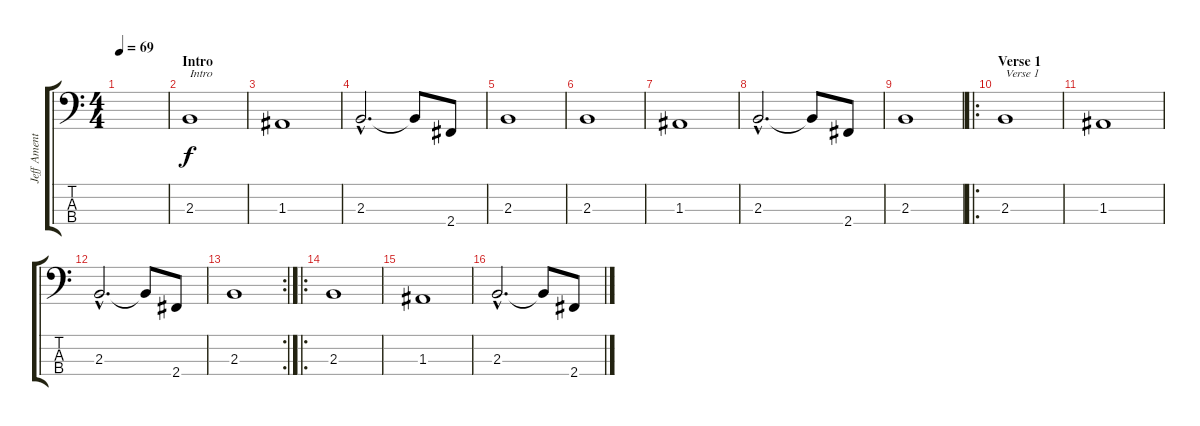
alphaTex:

\track ("Jeff Ament" "Jeff Ament") {instrument fretlessbass}
\staff {score tabs}
\tuning (G2 D2 A1 E1) {hide}
\ts (4 4)
\tempo 69
\clef f4
\ks c
|
\section ("" "Intro")
2.3.1{txt "Intro"} |
1.3.1 |
2.3{hac}.2{d} 2.3{t}.8 2.4.8 |
2.3.1 |
2.3.1 |
1.3.1 |
2.3{hac}.2{d} 2.3{t}.8 2.4.8 |
2.3.1 |
\ro
\section ("" "Verse 1")
2.3.1{txt "Verse 1"} |
1.3.1 |
2.3{hac}.2{d} 2.3{t}.8 2.4.8 |
\rc 2
2.3.1 |
\ro
2.3.1 |
1.3.1 |
2.3{hac}.2{d} 2.3{t}.8 2.4.8
